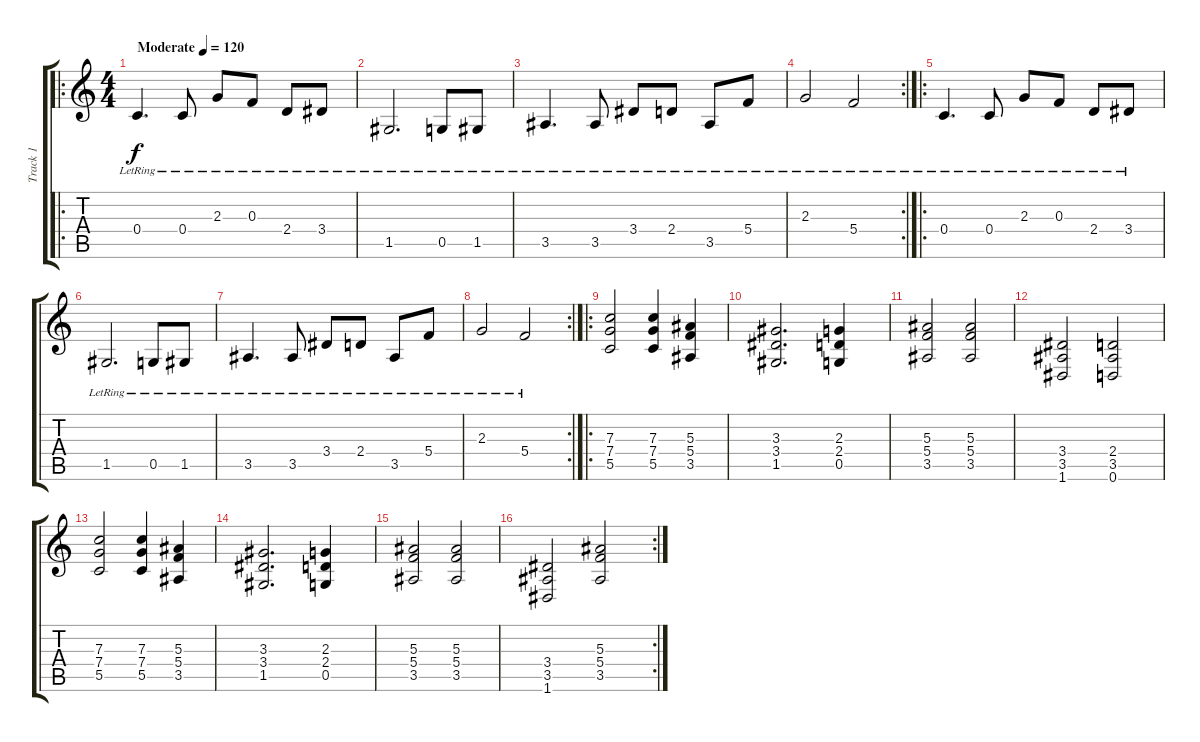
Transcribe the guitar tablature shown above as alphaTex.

\track ("Track 1" "Track 1") {instrument acousticguitarsteel}
\staff {score tabs}
\tuning (D4 A3 F3 C3 G2 D2) {hide}
\ro
\ts (4 4)
\tempo (120 "Moderate")
\clef g2
\ks c
0.4{lr}.4{d dy f instrument acousticguitarsteel} 0.4{lr}.8 2.3{lr}.8 0.3{lr}.8 2.4{lr}.8 3.4{lr}.8 |
1.5{lr}.2{d} 0.5{lr}.8 1.5{lr}.8 |
3.5{lr}.4{d} 3.5{lr}.8 3.4{lr}.8 2.4{lr}.8 3.5{lr}.8 5.4{lr}.8 |
\rc 2
2.3{lr}.2 5.4{lr}.2 |
\ro
0.4{lr}.4{d} 0.4{lr}.8 2.3{lr}.8 0.3{lr}.8 2.4{lr}.8 3.4{lr}.8 |
1.5{lr}.2{d} 0.5{lr}.8 1.5{lr}.8 |
3.5{lr}.4{d} 3.5{lr}.8 3.4{lr}.8 2.4{lr}.8 3.5{lr}.8 5.4{lr}.8 |
\rc 2
2.3{lr}.2 5.4{lr}.2 |
\ro
(7.3 7.4 5.5).2{instrument distortionguitar} (7.3 7.4 5.5).4 (5.3 5.4 3.5).4 |
(3.3 3.4 1.5).2{d} (2.3 2.4 0.5).4 |
(5.3 5.4 3.5).2 (5.3 5.4 3.5).2 |
(3.4 3.5 1.6).2 (2.4 3.5 0.6).2 |
(7.3 7.4 5.5).2{instrument distortionguitar} (7.3 7.4 5.5).4 (5.3 5.4 3.5).4 |
(3.3 3.4 1.5).2{d} (2.3 2.4 0.5).4 |
(5.3 5.4 3.5).2 (5.3 5.4 3.5).2 |
\rc 2
(3.4 3.5 1.6).2 (5.3 5.4 3.5).2
